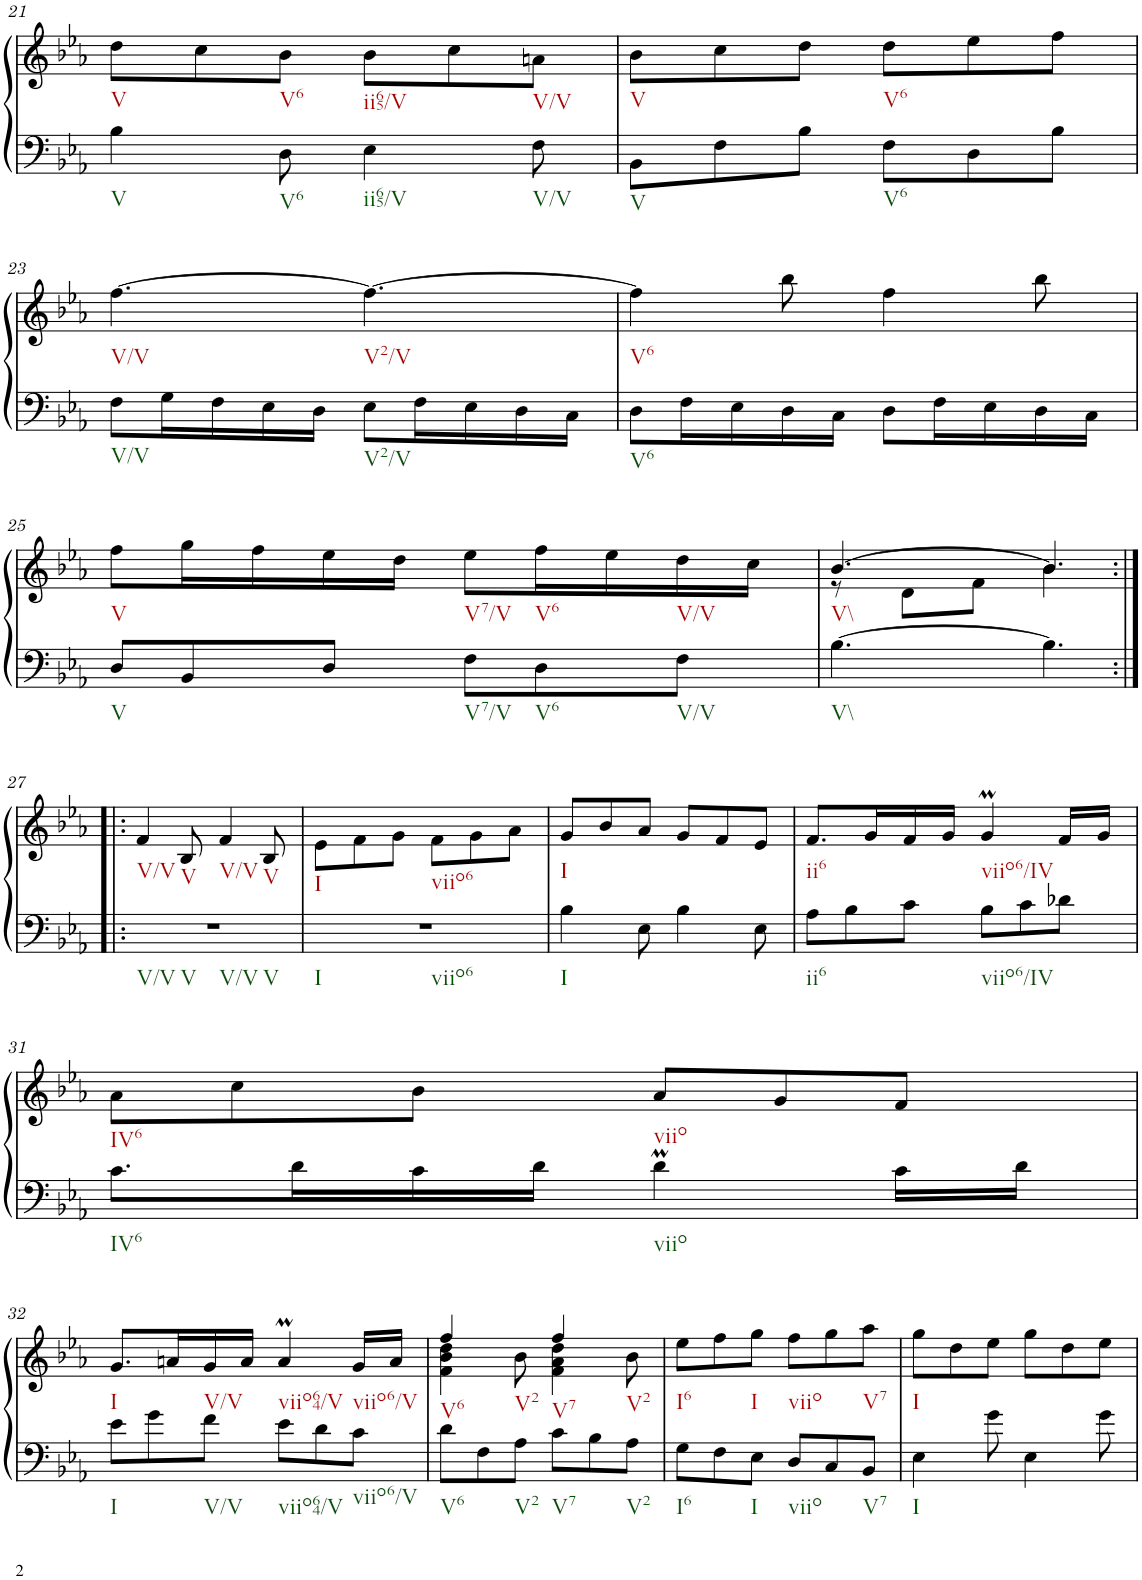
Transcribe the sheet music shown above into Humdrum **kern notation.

**kern	**kern
*part1	*part1
*staff2	*staff1
*I"Klavier linke Hand	*
!!LO:PB:g=z
*clefF4	*clefG2
*k[b-e-a-]	*k[b-e-a-]
*M6/8	*M6/8
=21	=21
*	*^
4B-\	2.ryy	8dd\L
.	.	8cc\
8D\	.	8b-\J
4E-\	.	8b-\L
.	.	8cc\
8F\	.	8an\J
=22	=22	=22
8BB-\L	2.ryy	8b-\L
8F\	.	8cc\
8B-\J	.	8dd\J
8F\L	.	8dd\L
8D\	.	8ee-\
8B-\J	.	8ff\J
*	*v	*v
!!LO:LB:g=z
=23	=23
8F\L	[4.ff\
16G\L	.
16F\	.
16E-\	.
16D\JJ	.
8E-\L	4.ff\_
16F\L	.
16E-\	.
16D\	.
16C\JJ	.
=24	=24
8D\L	4ff\]
16F\L	.
16E-\	.
16D\	8bb-\
16C\JJ	.
8D\L	4ff\
16F\L	.
16E-\	.
16D\	8bb-\
16C\JJ	.
!!LO:LB:g=z
=25	=25
*	*^
8D/L	2.ryy	8ff\L
8BB-/	.	16gg\L
.	.	16ff\
8D/J	.	16ee-\
.	.	16dd\JJ
8F\L	.	8ee-\L
8D\	.	16ff\L
.	.	16ee-\
8F\J	.	16dd\
.	.	16cc\JJ
=26	=26	=26
[4.B-\	[4.b-/	8r
.	.	8d\L
.	.	8f\J
4.B-\]	4.b-/]	4.b-\
!!LO:LB:g=z	!!
=27:|!|:	=27:|!|:	=27:|!|:
2.r	2.ryy	4f/
.	.	8B-/
.	.	4f/
.	.	8B-/
=28	=28	=28
2.r	2.ryy	8e-\L
.	.	8f\
.	.	8g\J
.	.	8f\L
.	.	8g\
.	.	8a-\J
*	*v	*v
=29	=29
4B-\	8g/L
.	8b-/
8E-\	8a-/J
4B-\	8g/L
.	8f/
8E-\	8e-/J
=30	=30
8A-\L	8.f/L
8B-\	.
.	16g/L
8c\J	16f/
.	16g/JJ
8B-\L	4gm/
8c\	.
8d-X\J	16f/LL
.	16g/JJ
!!LO:LB:g=z
=31	=31
8.c\L	8a-\L
.	8cc\
16d\L	.
16c\	8b-\J
16d\JJ	.
4dm\	8a-/L
.	8g/
16c\LL	8f/J
16d\JJ	.
!!LO:LB:g=z
=32	=32
8e-\L	8.g/L
8g\	.
.	16an/L
8f\J	16g/
.	16a/JJ
8e-\L	4am/
8d\	.
8c\J	16g/LL
.	16a/JJ
=33	=33
*	*^
8d\L	4ff/	4f\ 4b-\ 4dd\
8F\	.	.
8A-\J	8b-\	8ryy
8c\L	4ff/	4f\ 4a-\ 4dd\
8B-\	.	.
8A-\J	8b-\	8ryy
*	*v	*v
=34	=34
8G\L	8ee-\L
8F\	8ff\
8E-\J	8gg\J
8D/L	8ff\L
8C/	8gg\
8BB-/J	8aa-\J
=35	=35
*	*^
4E-\	2.ryy	8gg\L
.	.	8dd\
8g\	.	8ee-\J
4E-\	.	8gg\L
.	.	8dd\
8g\	.	8ee-\J
*	*v	*v
=	=
*-	*-
